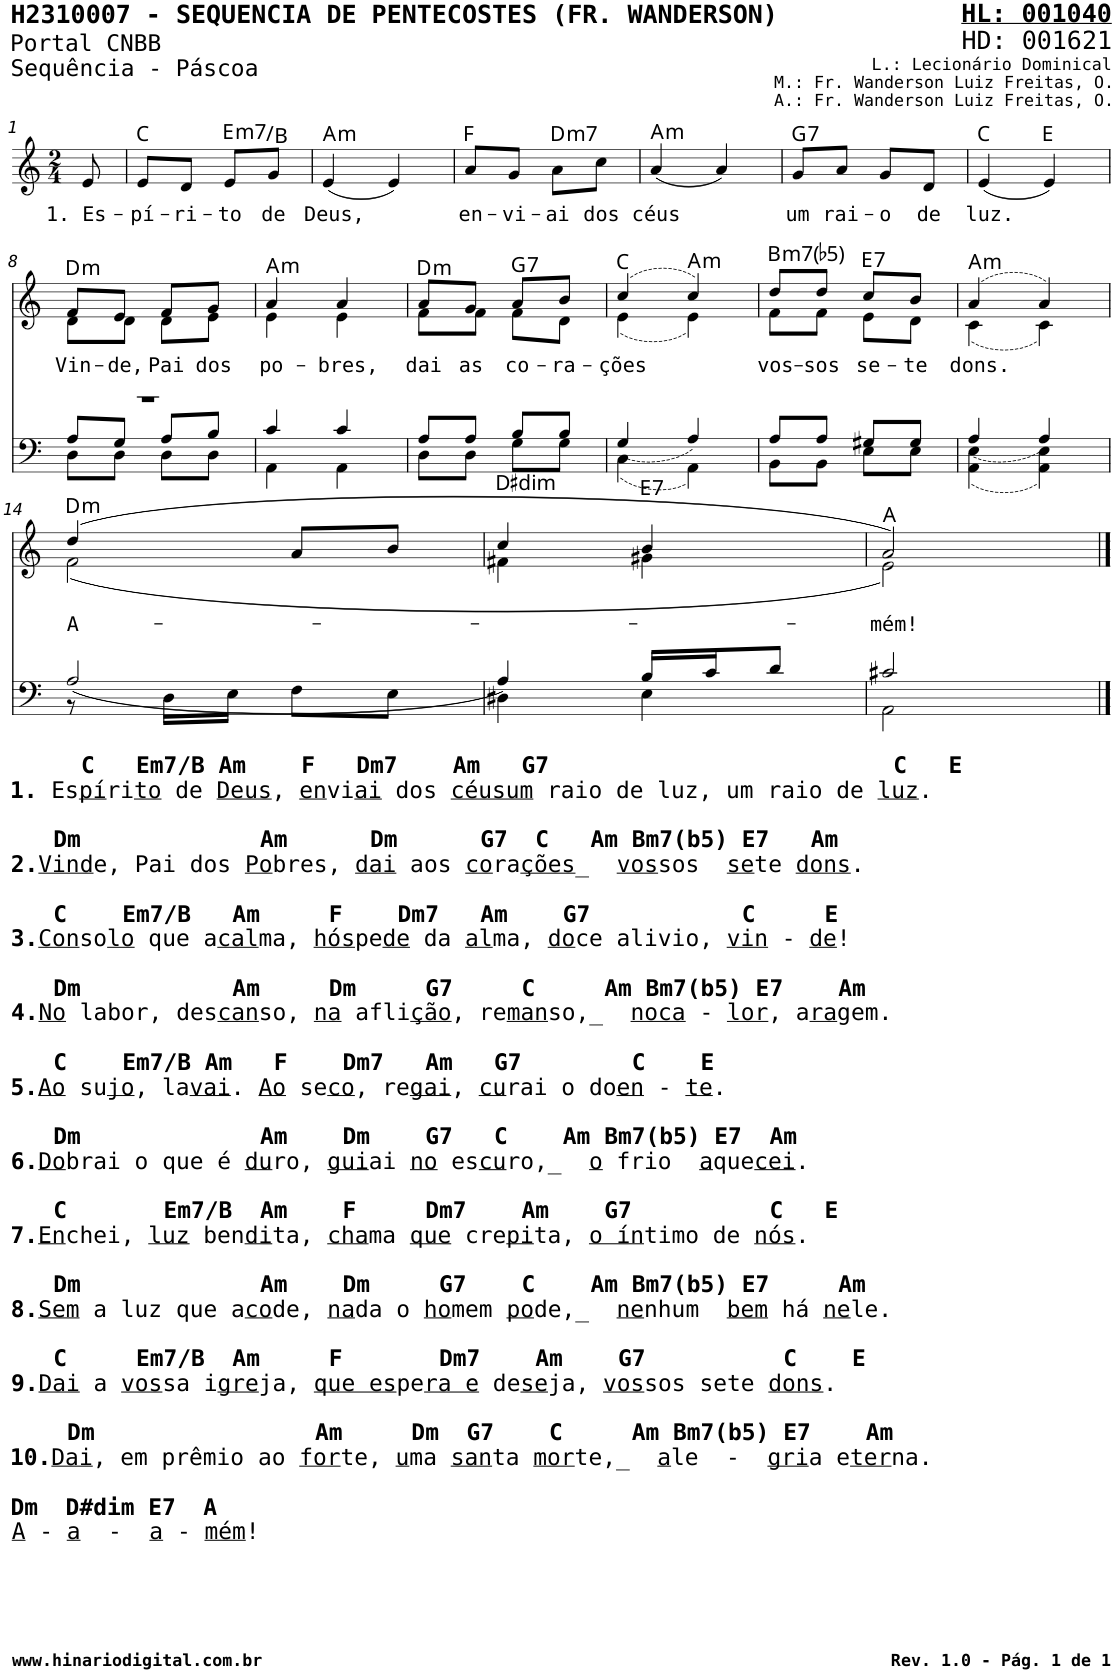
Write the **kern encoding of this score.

**kern	**kern	**text	**harte
*part2	*part1	*part1	*part1
*staff2	*staff1	*staff1	*
*I"Homens	*I"Mulheres	*	*
*stria5	*stria5	*	*
*clefF4	*clefG2	*	*
*k[]	*k[]	*	*
*M2/4	*M2/4	*	*
=1	=1	=1	=1
!	!	!LO:LY:b	!
2r	8e/	1. Es-	.
.	4.ryy	.	.
=2	=2	=2	=2
!	!	!LO:LY:b	!
2r	8e/L	-pí-	C:maj
!	!	!LO:LY:b	!
.	8d/J	-ri-	.
!	!	!LO:LY:b	!LO:H:kt=m7
.	8e/L	-to	E:min7/5
!	!	!LO:LY:b	!
.	8g/J	de	.
=3	=3	=3	=3
!	!	!LO:LY:b	!LO:H:kt=m
2r	(4e/	Deus,	A:min
!	!	!LO:LY:b	!
.	4e/)	.	.
=4	=4	=4	=4
!	!	!LO:LY:b	!
2r	8a/L	en-	F:maj
!	!	!LO:LY:b	!
.	8g/J	-vi-	.
!	!	!LO:LY:b	!LO:H:kt=m7
.	8a\L	-ai	D:min7
!	!	!LO:LY:b	!
.	8cc\J	dos	.
=5	=5	=5	=5
!	!	!LO:LY:b	!LO:H:kt=m
2r	(4a/	céus	A:min
.	4a/)	.	.
=6	=6	=6	=6
!	!	!LO:LY:b	!LO:H:kt=7
2r	8g/L	um	G:7
!	!	!LO:LY:b	!
.	8a/J	rai-	.
!	!	!LO:LY:b	!
.	8g/L	-o	.
!	!	!LO:LY:b	!
.	8d/J	de	.
=7	=7	=7	=7
!	!	!LO:LY:b	!
2r	(4e/	luz.	C:maj
.	4e/)	.	E:maj
!!LO:LB:g=z
=8	=8	=8	=8
*^	*	*	*
*	*^	*	*	*
!	!	!	!	!LO:LY:b	!LO:H:kt=m
*	*	*	*^	*	*
2r	8A/L	8D\L	8f/L	8d\L	Vin-	D:min
!	!	!	!	!	!LO:LY:b	!
.	8G/J	8D\J	8e/J	8d\J	-de,	.
!	!	!	!	!	!LO:LY:b	!
.	8A/L	8D\L	8f/L	8d\L	Pai	.
!	!	!	!	!	!LO:LY:b	!
.	8B/J	8D\J	8g/J	8e\J	dos	.
=9	=9	=9	=9	=9	=9	=9
!	!	!	!	!	!LO:LY:b	!LO:H:kt=m
2ryy	4c/	4AA\	4a/	4e\	po-	A:min
!	!	!	!	!	!LO:LY:b	!
.	4c/	4AA\	4a/	4e\	-bres,	.
=10	=10	=10	=10	=10	=10	=10
!	!	!	!	!	!LO:LY:b	!LO:H:kt=m
2ryy	8A/L	8D\L	8a/L	8f\L	dai	D:min
!	!	!	!	!	!LO:LY:b	!
.	8A/J	8D\J	8g/J	8f\J	as	.
!	!	!	!	!	!LO:LY:b	!LO:H:kt=7
.	8B/L	8G\L	8a/L	8f\L	co-	G:7
!	!	!	!	!	!LO:LY:b	!
.	8B/J	8G\J	8b/J	8d\J	-ra-	.
=11	=11	=11	=11	=11	=11	=11
!	!	!	!	!	!LO:LY:b	!
2ryy	(4G/	(4C\	(4cc/	(4e\	-ções	C:maj
!	!	!	!	!	!	!LO:H:kt=m
.	4A/)	4AA\)	4cc/)	4e\)	.	A:min
=12	=12	=12	=12	=12	=12	=12
!	!	!	!	!	!LO:LY:b	!LO:H:kt=m7(b5)
2ryy	8A/L	8BB\L	8dd/L	8f\L	vos-	B:hdim7
!	!	!	!	!	!LO:LY:b	!
.	8A/J	8BB\J	8dd/J	8f\J	-sos	.
!	!	!	!	!	!LO:LY:b	!LO:H:kt=7
.	8G#X/L	8E\L	8cc/L	8e\L	se-	E:7
!	!	!	!	!	!LO:LY:b	!
.	8G#/J	8E\J	8b/J	8d\J	-te	.
=13	=13	=13	=13	=13	=13	=13
!	!	!	!	!	!LO:LY:b	!LO:H:kt=m
2ryy	(4A/	(4AA\ 4E\	(4a/	(4c\	dons.	A:min
.	4A/)	4AA\ 4E\)	4a/)	4c\)	.	.
!!LO:LB:g=z	!!
=14	=14	=14	=14	=14	=14	=14
!LO:TX:b:B:t=C   Em7/B Am    F   Dm7    Am   G7                         C   E	!	!	!	!	!	!
!LO:TX:b:t=1.	!	!	!	!	!	!
!LO:TX:b:t=Es	!	!	!	!	!	!
!LO:TX:b:t=pí	!	!	!	!	!	!
!LO:TX:b:t=ri	!	!	!	!	!	!
!LO:TX:b:t=to	!	!	!	!	!	!
!LO:TX:b:t=de	!	!	!	!	!	!
!LO:TX:b:t=Deus	!	!	!	!	!	!
!LO:TX:b:t=,	!	!	!	!	!	!
!LO:TX:b:t=en	!	!	!	!	!	!
!LO:TX:b:t=vi	!	!	!	!	!	!
!LO:TX:b:t=ai	!	!	!	!	!	!
!LO:TX:b:t=dos	!	!	!	!	!	!
!LO:TX:b:t=céusum	!	!	!	!	!	!
!LO:TX:b:t=raio de luz, um raio de	!	!	!	!	!	!
!LO:TX:b:t=luz	!	!	!	!	!	!
!LO:TX:b:t=.	!	!	!	!	!	!
!LO:TX:b:B:t=Dm             Am      Dm      G7  C   Am Bm7(b5) E7   Am	!	!	!	!	!	!
!LO:TX:b:t=2.	!	!	!	!	!	!
!LO:TX:b:t=Vind	!	!	!	!	!	!
!LO:TX:b:t=e, Pai dos	!	!	!	!	!	!
!LO:TX:b:t=Po	!	!	!	!	!	!
!LO:TX:b:t=bres,	!	!	!	!	!	!
!LO:TX:b:t=dai	!	!	!	!	!	!
!LO:TX:b:t=aos	!	!	!	!	!	!
!LO:TX:b:t=co	!	!	!	!	!	!
!LO:TX:b:t=ra	!	!	!	!	!	!
!LO:TX:b:t=ções	!	!	!	!	!	!
!LO:TX:b:t=_	!	!	!	!	!	!
!LO:TX:b:t=vos	!	!	!	!	!	!
!LO:TX:b:t=sos	!	!	!	!	!	!
!LO:TX:b:t=se	!	!	!	!	!	!
!LO:TX:b:t=te	!	!	!	!	!	!
!LO:TX:b:t=dons	!	!	!	!	!	!
!LO:TX:b:t=.	!	!	!	!	!	!
!LO:TX:b:B:t=C    Em7/B   Am     F    Dm7   Am    G7           C     E	!	!	!	!	!	!
!LO:TX:b:t=3.	!	!	!	!	!	!
!LO:TX:b:t=Con	!	!	!	!	!	!
!LO:TX:b:t=so	!	!	!	!	!	!
!LO:TX:b:t=lo	!	!	!	!	!	!
!LO:TX:b:t=que a	!	!	!	!	!	!
!LO:TX:b:t=cal	!	!	!	!	!	!
!LO:TX:b:t=ma,	!	!	!	!	!	!
!LO:TX:b:t=hós	!	!	!	!	!	!
!LO:TX:b:t=pe	!	!	!	!	!	!
!LO:TX:b:t=de	!	!	!	!	!	!
!LO:TX:b:t=da	!	!	!	!	!	!
!LO:TX:b:t=al	!	!	!	!	!	!
!LO:TX:b:t=ma,	!	!	!	!	!	!
!LO:TX:b:t=do	!	!	!	!	!	!
!LO:TX:b:t=ce alivio,	!	!	!	!	!	!
!LO:TX:b:t=vin	!	!	!	!	!	!
!LO:TX:b:t=-	!	!	!	!	!	!
!LO:TX:b:t=de	!	!	!	!	!	!
!LO:TX:b:t=!	!	!	!	!	!	!
!LO:TX:b:B:t=Dm           Am     Dm     G7     C     Am Bm7(b5) E7    Am	!	!	!	!	!	!
!LO:TX:b:t=4.	!	!	!	!	!	!
!LO:TX:b:t=No	!	!	!	!	!	!
!LO:TX:b:t=labor, des	!	!	!	!	!	!
!LO:TX:b:t=can	!	!	!	!	!	!
!LO:TX:b:t=so,	!	!	!	!	!	!
!LO:TX:b:t=na	!	!	!	!	!	!
!LO:TX:b:t=afli	!	!	!	!	!	!
!LO:TX:b:t=ção	!	!	!	!	!	!
!LO:TX:b:t=, re	!	!	!	!	!	!
!LO:TX:b:t=man	!	!	!	!	!	!
!LO:TX:b:t=so,_	!	!	!	!	!	!
!LO:TX:b:t=noca	!	!	!	!	!	!
!LO:TX:b:t=-	!	!	!	!	!	!
!LO:TX:b:t=lor	!	!	!	!	!	!
!LO:TX:b:t=, a	!	!	!	!	!	!
!LO:TX:b:t=ra	!	!	!	!	!	!
!LO:TX:b:t=gem.	!	!	!	!	!	!
!LO:TX:b:B:t=C    Em7/B Am   F    Dm7   Am   G7        C    E	!	!	!	!	!	!
!LO:TX:b:t=5.	!	!	!	!	!	!
!LO:TX:b:t=Ao	!	!	!	!	!	!
!LO:TX:b:t=su	!	!	!	!	!	!
!LO:TX:b:t=jo	!	!	!	!	!	!
!LO:TX:b:t=, la	!	!	!	!	!	!
!LO:TX:b:t=vai	!	!	!	!	!	!
!LO:TX:b:t=.	!	!	!	!	!	!
!LO:TX:b:t=Ao	!	!	!	!	!	!
!LO:TX:b:t=se	!	!	!	!	!	!
!LO:TX:b:t=co	!	!	!	!	!	!
!LO:TX:b:t=, re	!	!	!	!	!	!
!LO:TX:b:t=gai	!	!	!	!	!	!
!LO:TX:b:t=,	!	!	!	!	!	!
!LO:TX:b:t=cu	!	!	!	!	!	!
!LO:TX:b:t=rai o do	!	!	!	!	!	!
!LO:TX:b:t=en	!	!	!	!	!	!
!LO:TX:b:t=-	!	!	!	!	!	!
!LO:TX:b:t=te	!	!	!	!	!	!
!LO:TX:b:t=.	!	!	!	!	!	!
!LO:TX:b:B:t=Dm             Am    Dm    G7   C    Am Bm7(b5) E7  Am	!	!	!	!	!	!
!LO:TX:b:t=6.	!	!	!	!	!	!
!LO:TX:b:t=Do	!	!	!	!	!	!
!LO:TX:b:t=brai o que é	!	!	!	!	!	!
!LO:TX:b:t=du	!	!	!	!	!	!
!LO:TX:b:t=ro,	!	!	!	!	!	!
!LO:TX:b:t=gui	!	!	!	!	!	!
!LO:TX:b:t=ai	!	!	!	!	!	!
!LO:TX:b:t=no	!	!	!	!	!	!
!LO:TX:b:t=es	!	!	!	!	!	!
!LO:TX:b:t=cu	!	!	!	!	!	!
!LO:TX:b:t=ro,_	!	!	!	!	!	!
!LO:TX:b:t=o	!	!	!	!	!	!
!LO:TX:b:t=frio	!	!	!	!	!	!
!LO:TX:b:t=a	!	!	!	!	!	!
!LO:TX:b:t=que	!	!	!	!	!	!
!LO:TX:b:t=cei	!	!	!	!	!	!
!LO:TX:b:t=.	!	!	!	!	!	!
!LO:TX:b:B:t=C       Em7/B  Am    F     Dm7    Am    G7          C   E	!	!	!	!	!	!
!LO:TX:b:t=7.	!	!	!	!	!	!
!LO:TX:b:t=En	!	!	!	!	!	!
!LO:TX:b:t=chei,	!	!	!	!	!	!
!LO:TX:b:t=luz	!	!	!	!	!	!
!LO:TX:b:t=ben	!	!	!	!	!	!
!LO:TX:b:t=di	!	!	!	!	!	!
!LO:TX:b:t=ta,	!	!	!	!	!	!
!LO:TX:b:t=cha	!	!	!	!	!	!
!LO:TX:b:t=ma	!	!	!	!	!	!
!LO:TX:b:t=que	!	!	!	!	!	!
!LO:TX:b:t=cre	!	!	!	!	!	!
!LO:TX:b:t=pi	!	!	!	!	!	!
!LO:TX:b:t=ta,	!	!	!	!	!	!
!LO:TX:b:t=o ín	!	!	!	!	!	!
!LO:TX:b:t=timo de	!	!	!	!	!	!
!LO:TX:b:t=nós	!	!	!	!	!	!
!LO:TX:b:t=.	!	!	!	!	!	!
!LO:TX:b:B:t=Dm             Am    Dm     G7    C    Am Bm7(b5) E7     Am	!	!	!	!	!	!
!LO:TX:b:t=8.	!	!	!	!	!	!
!LO:TX:b:t=Sem	!	!	!	!	!	!
!LO:TX:b:t=a luz que a	!	!	!	!	!	!
!LO:TX:b:t=co	!	!	!	!	!	!
!LO:TX:b:t=de,	!	!	!	!	!	!
!LO:TX:b:t=na	!	!	!	!	!	!
!LO:TX:b:t=da o	!	!	!	!	!	!
!LO:TX:b:t=ho	!	!	!	!	!	!
!LO:TX:b:t=mem	!	!	!	!	!	!
!LO:TX:b:t=po	!	!	!	!	!	!
!LO:TX:b:t=de,_	!	!	!	!	!	!
!LO:TX:b:t=ne	!	!	!	!	!	!
!LO:TX:b:t=nhum	!	!	!	!	!	!
!LO:TX:b:t=bem	!	!	!	!	!	!
!LO:TX:b:t=há	!	!	!	!	!	!
!LO:TX:b:t=ne	!	!	!	!	!	!
!LO:TX:b:t=le.	!	!	!	!	!	!
!LO:TX:b:B:t=C     Em7/B  Am     F       Dm7    Am    G7          C    E	!	!	!	!	!	!
!LO:TX:b:t=9.	!	!	!	!	!	!
!LO:TX:b:t=Dai	!	!	!	!	!	!
!LO:TX:b:t=a	!	!	!	!	!	!
!LO:TX:b:t=vos	!	!	!	!	!	!
!LO:TX:b:t=sa i	!	!	!	!	!	!
!LO:TX:b:t=gre	!	!	!	!	!	!
!LO:TX:b:t=ja,	!	!	!	!	!	!
!LO:TX:b:t=que es	!	!	!	!	!	!
!LO:TX:b:t=pe	!	!	!	!	!	!
!LO:TX:b:t=ra e	!	!	!	!	!	!
!LO:TX:b:t=de	!	!	!	!	!	!
!LO:TX:b:t=se	!	!	!	!	!	!
!LO:TX:b:t=ja,	!	!	!	!	!	!
!LO:TX:b:t=vos	!	!	!	!	!	!
!LO:TX:b:t=sos sete	!	!	!	!	!	!
!LO:TX:b:t=dons	!	!	!	!	!	!
!LO:TX:b:t=.	!	!	!	!	!	!
!LO:TX:b:B:t=Dm                Am     Dm  G7    C     Am Bm7(b5) E7    Am	!	!	!	!	!	!
!LO:TX:b:t=10.	!	!	!	!	!	!
!LO:TX:b:t=Dai	!	!	!	!	!	!
!LO:TX:b:t=, em prêmio ao	!	!	!	!	!	!
!LO:TX:b:t=for	!	!	!	!	!	!
!LO:TX:b:t=te,	!	!	!	!	!	!
!LO:TX:b:t=u	!	!	!	!	!	!
!LO:TX:b:t=ma	!	!	!	!	!	!
!LO:TX:b:t=san	!	!	!	!	!	!
!LO:TX:b:t=ta	!	!	!	!	!	!
!LO:TX:b:t=mor	!	!	!	!	!	!
!LO:TX:b:t=te,_	!	!	!	!	!	!
!LO:TX:b:t=a	!	!	!	!	!	!
!LO:TX:b:t=le  -	!	!	!	!	!	!
!LO:TX:b:t=gri	!	!	!	!	!	!
!LO:TX:b:t=a e	!	!	!	!	!	!
!LO:TX:b:t=ter	!	!	!	!	!	!
!LO:TX:b:t=na.	!	!	!	!	!	!
!LO:TX:b:B:t=Dm  D#dim E7  A	!	!	!	!	!	!
!LO:TX:b:t=A	!	!	!	!	!	!
!LO:TX:b:t=-	!	!	!	!	!	!
!LO:TX:b:t=a	!	!	!	!	!	!
!LO:TX:b:t=-	!	!	!	!	!	!
!LO:TX:b:t=a	!	!	!	!	!	!
!LO:TX:b:t=-	!	!	!	!	!	!
!LO:TX:b:t=mém	!	!	!	!	!	!
!LO:TX:b:t=!	!	!	!	!	!	!
!	!	!	!	!	!LO:LY:b	!LO:H:kt=m
2ryy	(2A/	8r	(4dd/	(2f\	A-	D:min
.	.	16D\LL	.	.	.	.
.	.	16E\JJ	.	.	.	.
.	.	8F\L	8a/L	.	.	.
.	.	8E\J	8b/J	.	.	.
=15	=15	=15	=15	=15	=15	=15
!	!	!	!	!	!	!LO:H:kt=dim
2ryy	4A/)	4D#X\	4cc/	4f#X\	.	D#:dim
!	!	!	!	!	!	!LO:H:kt=7
.	16B/LL	4E\	4b/	4g#X\	.	E:7
.	16c/J	.	.	.	.	.
.	8d/J	.	.	.	.	.
=16	=16	=16	=16	=16	=16	=16
!	!	!	!	!	!LO:LY:b	!
2ryy	2c#X/	2AA\	2a/)	2e\)	-mém!	A:maj
*v	*v	*v	*	*	*	*
*	*v	*v	*	*
==	==	==	==
*-	*-	*-	*-
